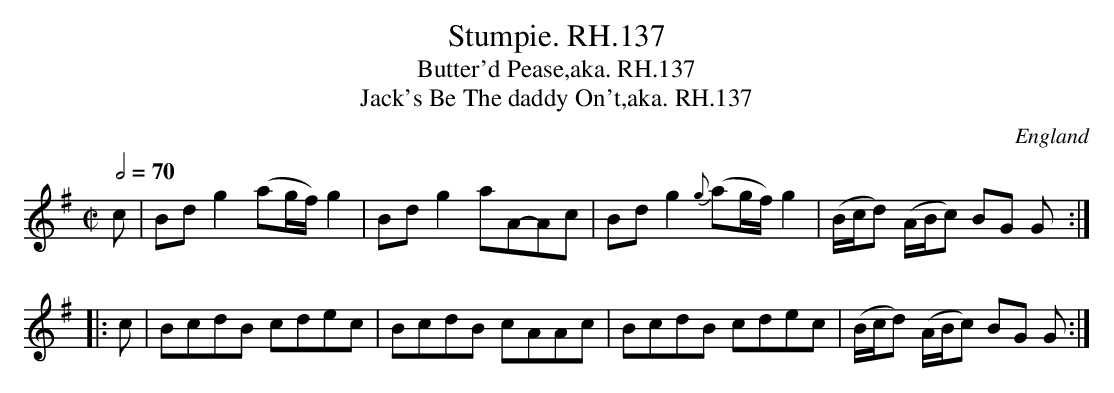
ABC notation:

X:1
T:Stumpie. RH.137
T:Butter'd Pease,aka. RH.137
T:Jack's Be The daddy On't,aka. RH.137
L:1/8
M:C|
O:England
Q:1/2=70
K:G
c|Bdg2 (ag/f/)g2|Bdg2 aA-Ac|\
Bdg2 {g}(ag/f/)g2|(B/c/d) (A/B/c) BG G:|!
|:c|BcdB cdec|BcdB cAAc|\
BcdB cdec|(B/c/d) (A/B/c) BG G:|
